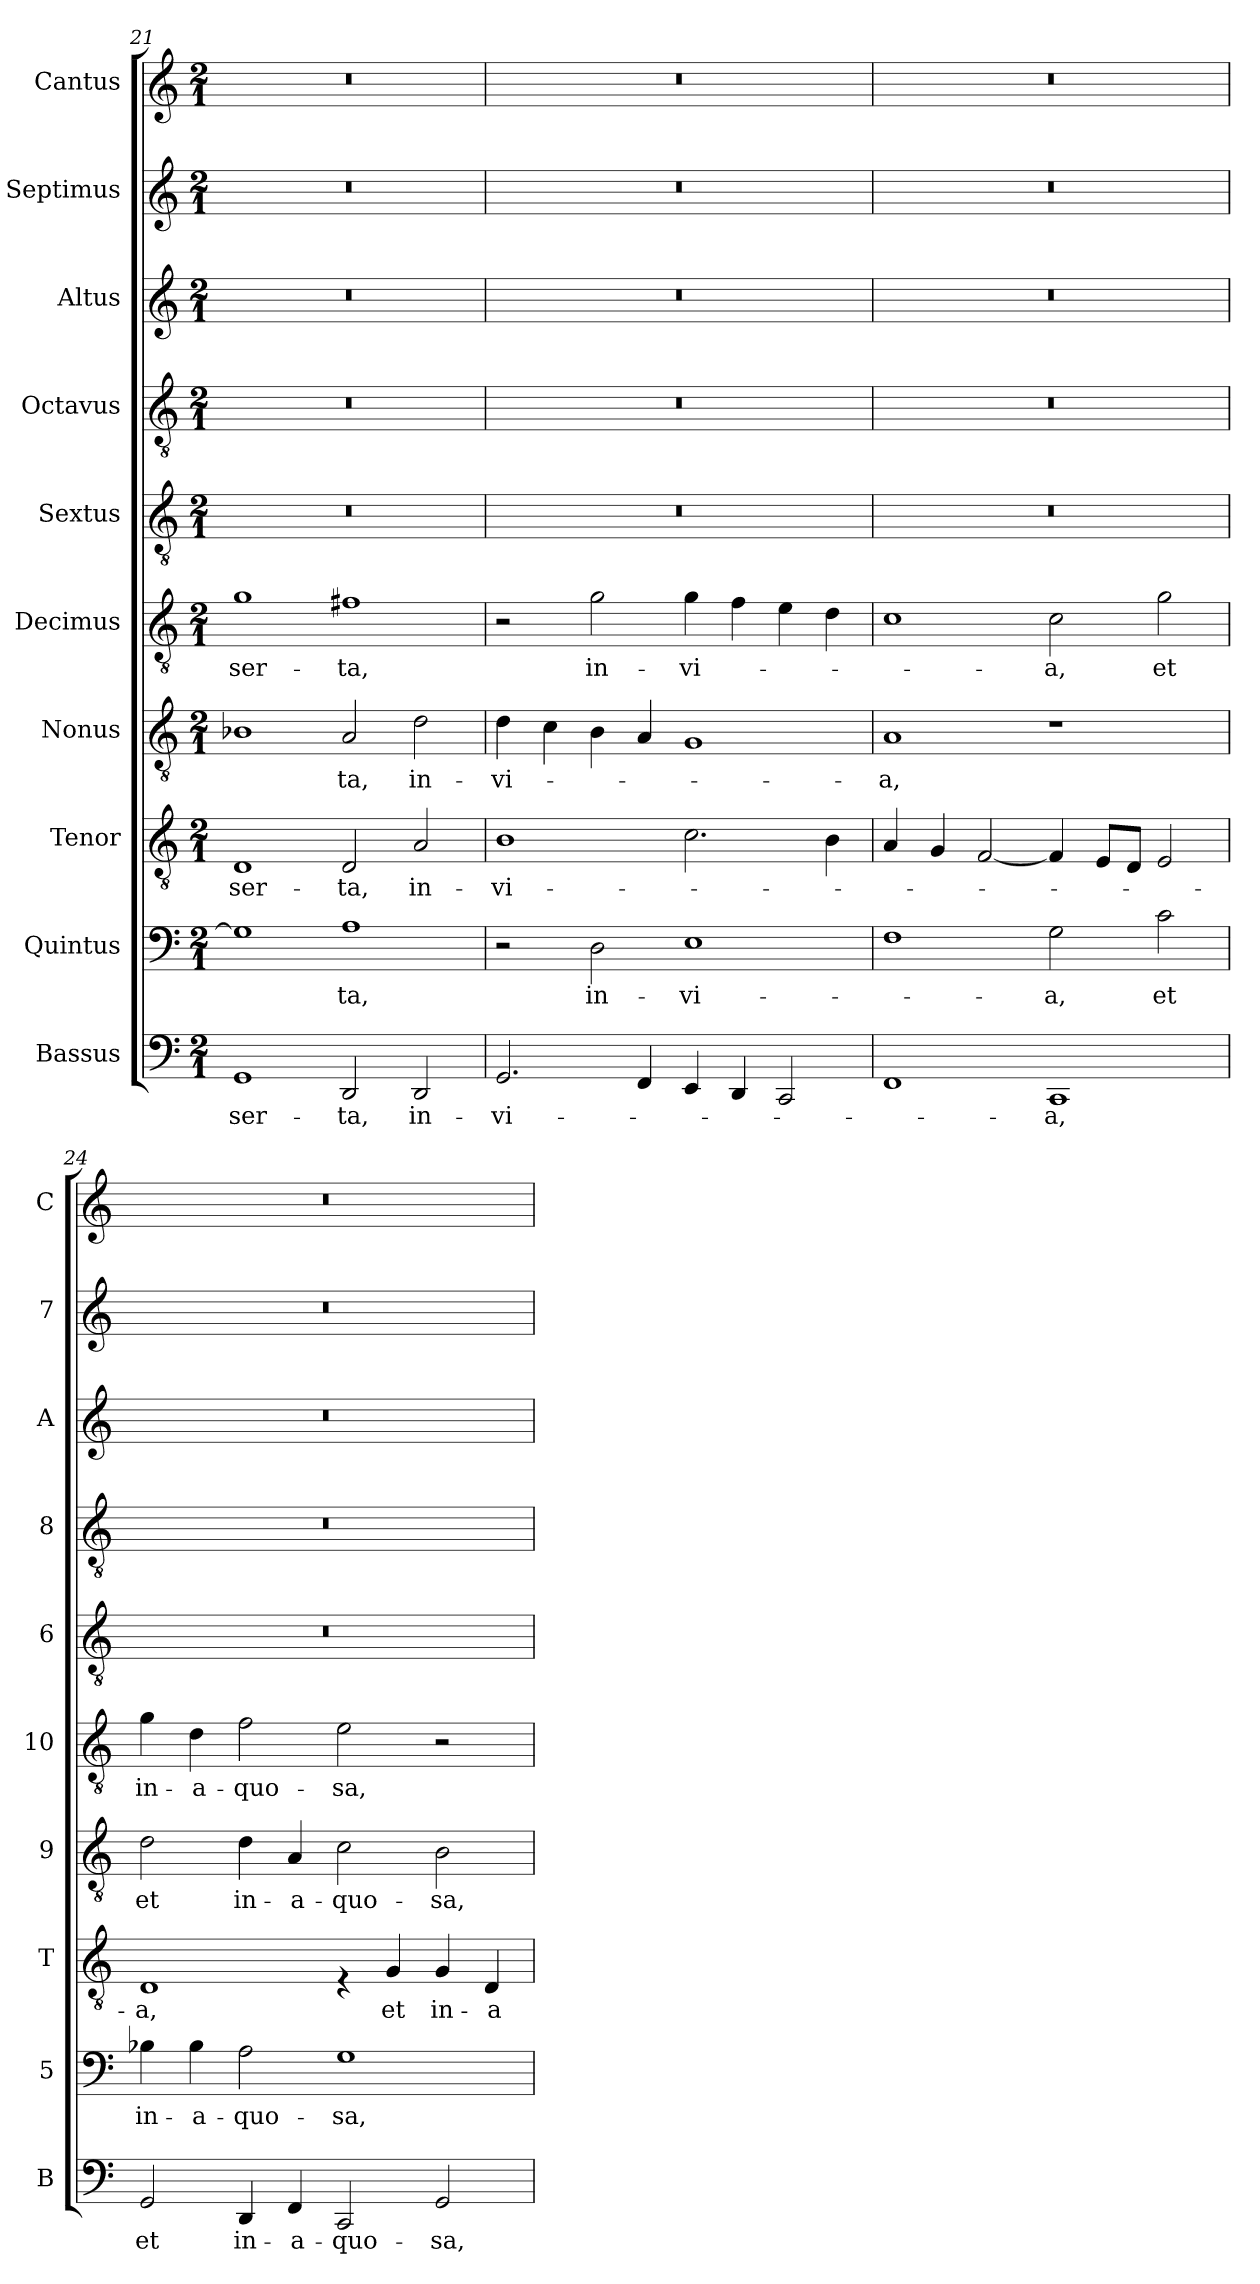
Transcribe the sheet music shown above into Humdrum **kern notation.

**kern	**text	**kern	**text	**kern	**text	**kern	**text	**kern	**text	**kern	**kern	**kern	**kern	**kern
*part10	*part10	*part9	*part9	*part8	*part8	*part7	*part7	*part6	*part6	*part5	*part4	*part3	*part2	*part1
*staff10	*staff10	*staff9	*staff9	*staff8	*staff8	*staff7	*staff7	*staff6	*staff6	*staff5	*staff4	*staff3	*staff2	*staff1
*I"Bassus	*	*I"Quintus	*	*I"Tenor	*	*I"Nonus	*	*I"Decimus	*	*I"Sextus	*I"Octavus	*I"Altus	*I"Septimus	*I"Cantus
*I'B	*	*I'5	*	*I'T	*	*I'9	*	*I'10	*	*I'6	*I'8	*I'A	*I'7	*I'C
*clefF4	*	*clefF4	*	*clefGv2	*	*clefGv2	*	*clefGv2	*	*clefGv2	*clefGv2	*clefG2	*clefG2	*clefG2
*k[]	*	*k[]	*	*k[]	*	*k[]	*	*k[]	*	*k[]	*k[]	*k[]	*k[]	*k[]
*M2/1	*	*M2/1	*	*M2/1	*	*M2/1	*	*M2/1	*	*M2/1	*M2/1	*M2/1	*M2/1	*M2/1
=21	=21	=21	=21	=21	=21	=21	=21	=21	=21	=21	=21	=21	=21	=21
!	!LO:LY:b	!	!	!	!LO:LY:b	!	!	!	!LO:LY:b	!	!	!	!	!
1GG	-ser-	1G]	.	1D	-ser-	1B-X	.	1g	-ser-	0r	0r	0r	0r	0r
!	!LO:LY:b	!	!LO:LY:b	!	!LO:LY:b	!	!LO:LY:b	!	!LO:LY:b	!	!	!	!	!
2DD/	-ta,	1A	-ta,	2D/	-ta,	2A/	-ta,	1f#X	-ta,	.	.	.	.	.
!	!LO:LY:b	!	!	!	!LO:LY:b	!	!LO:LY:b	!	!	!	!	!	!	!
2DD/	in-	.	.	2A/	in-	2d\	in-	.	.	.	.	.	.	.
=22	=22	=22	=22	=22	=22	=22	=22	=22	=22	=22	=22	=22	=22	=22
!	!LO:LY:b	!	!	!	!LO:LY:b	!	!LO:LY:b	!	!	!	!	!	!	!
2.GG/	-vi-	2r	.	1B	-vi-	4d\	-vi-	2r	.	0r	0r	0r	0r	0r
.	.	.	.	.	.	4c\	.	.	.	.	.	.	.	.
!	!	!	!LO:LY:b	!	!	!	!	!	!LO:LY:b	!	!	!	!	!
.	.	2D\	in-	.	.	4B\	.	2g\	in-	.	.	.	.	.
4FF/	.	.	.	.	.	4A/	.	.	.	.	.	.	.	.
!	!	!	!LO:LY:b	!	!	!	!	!	!LO:LY:b	!	!	!	!	!
4EE/	.	1E	-vi-	2.c\	.	1G	.	4g\	-vi-	.	.	.	.	.
4DD/	.	.	.	.	.	.	.	4f\	.	.	.	.	.	.
2CC/	.	.	.	.	.	.	.	4e\	.	.	.	.	.	.
.	.	.	.	4B\	.	.	.	4d\	.	.	.	.	.	.
=23	=23	=23	=23	=23	=23	=23	=23	=23	=23	=23	=23	=23	=23	=23
!	!	!	!	!	!	!	!LO:LY:b	!	!	!	!	!	!	!
1FF	.	1F	.	4A/	.	1A	-a,	1c	.	0r	0r	0r	0r	0r
.	.	.	.	4G/	.	.	.	.	.	.	.	.	.	.
.	.	.	.	[2F/	.	.	.	.	.	.	.	.	.	.
!	!LO:LY:b	!	!LO:LY:b	!	!	!	!	!	!LO:LY:b	!	!	!	!	!
1CC	-a,	2G\	-a,	4F/]	.	1r	.	2c\	-a,	.	.	.	.	.
.	.	.	.	8E/L	.	.	.	.	.	.	.	.	.	.
.	.	.	.	8D/J	.	.	.	.	.	.	.	.	.	.
!	!	!	!LO:LY:b	!	!	!	!	!	!LO:LY:b	!	!	!	!	!
.	.	2c\	et	2E/	.	.	.	2g\	et	.	.	.	.	.
=24	=24	=24	=24	=24	=24	=24	=24	=24	=24	=24	=24	=24	=24	=24
!	!LO:LY:b	!	!LO:LY:b	!	!LO:LY:b	!	!LO:LY:b	!	!LO:LY:b	!	!	!	!	!
2GG/	et	4B-X\	in-	1D	-a,	2d\	et	4g\	in-	0r	0r	0r	0r	0r
!	!	!	!LO:LY:b	!	!	!	!	!	!LO:LY:b	!	!	!	!	!
.	.	4B-\	-a-	.	.	.	.	4d\	-a-	.	.	.	.	.
!	!LO:LY:b	!	!LO:LY:b	!	!	!	!LO:LY:b	!	!LO:LY:b	!	!	!	!	!
4DD/	in-	2A\	-quo-	.	.	4d\	in-	2f\	-quo-	.	.	.	.	.
!	!LO:LY:b	!	!	!	!	!	!LO:LY:b	!	!	!	!	!	!	!
4FF/	-a-	.	.	.	.	4A/	-a-	.	.	.	.	.	.	.
!	!LO:LY:b	!	!LO:LY:b	!	!	!	!LO:LY:b	!	!LO:LY:b	!	!	!	!	!
2CC/	-quo-	1G	-sa,	4rE	.	2c\	-quo-	2e\	-sa,	.	.	.	.	.
!	!	!	!	!	!LO:LY:b	!	!	!	!	!	!	!	!	!
.	.	.	.	4G/	et	.	.	.	.	.	.	.	.	.
!	!LO:LY:b	!	!	!	!LO:LY:b	!	!LO:LY:b	!	!	!	!	!	!	!
2GG/	-sa,	.	.	4G/	in-	2B\	-sa,	2r	.	.	.	.	.	.
!	!	!	!	!	!LO:LY:b	!	!	!	!	!	!	!	!	!
.	.	.	.	4D/	-a-	.	.	.	.	.	.	.	.	.
=	=	=	=	=	=	=	=	=	=	=	=	=	=	=
*-	*-	*-	*-	*-	*-	*-	*-	*-	*-	*-	*-	*-	*-	*-
